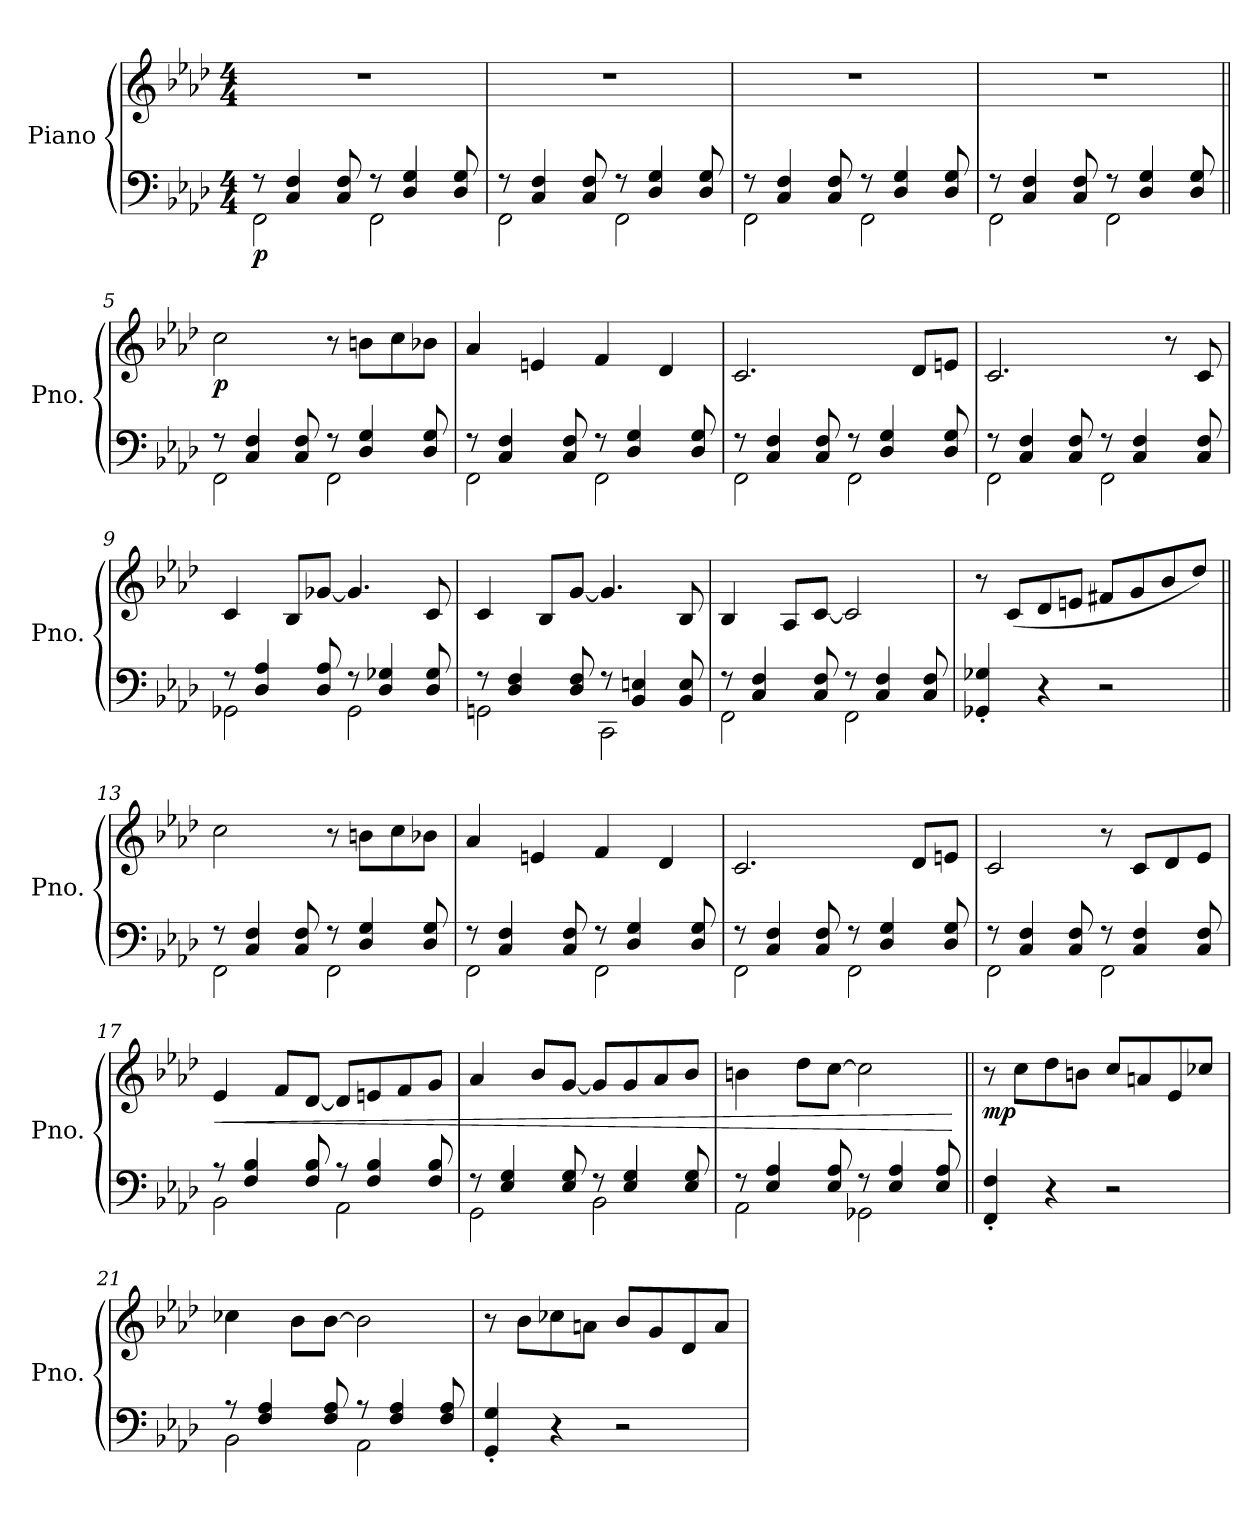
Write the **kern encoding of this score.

**kern	**kern	**dynam
*part1	*part1	*part1
*staff2	*staff1	*staff1/2
*I"Piano	*	*
*I'Pno.	*	*
*clefF4	*clefG2	*
*k[b-e-a-d-]	*k[b-e-a-d-]	*
*M4/4	*M4/4	*
*MM108	*MM108	*
=1	=1	=1
*^	*	*
!	!	!	!LO:DY:b=2
8r	2FF\	1r	p
4C/ 4F/	.	.	.
8C/ 8F/	.	.	.
8r	2FF\	.	.
4D-/ 4G/	.	.	.
8D-/ 8G/	.	.	.
=2	=2	=2	=2
8r	2FF\	1r	.
4C/ 4F/	.	.	.
8C/ 8F/	.	.	.
8r	2FF\	.	.
4D-/ 4G/	.	.	.
8D-/ 8G/	.	.	.
=3	=3	=3	=3
8r	2FF\	1r	.
4C/ 4F/	.	.	.
8C/ 8F/	.	.	.
8r	2FF\	.	.
4D-/ 4G/	.	.	.
8D-/ 8G/	.	.	.
=4	=4	=4	=4
8r	2FF\	1r	.
4C/ 4F/	.	.	.
8C/ 8F/	.	.	.
8r	2FF\	.	.
4D-/ 4G/	.	.	.
8D-/ 8G/	.	.	.
=5||	=5||	=5||	=5||
!	!	!	!LO:DY:b
8r	2FF\	2cc\	p
4C/ 4F/	.	.	.
8C/ 8F/	.	.	.
8r	2FF\	8r	.
4D-/ 4G/	.	8bn\L	.
.	.	8cc\	.
8D-/ 8G/	.	8b-X\J	.
!!LO:LB:g=z
=6	=6	=6	=6
8r	2FF\	4a-/	.
4C/ 4F/	.	.	.
.	.	4en/	.
8C/ 8F/	.	.	.
8r	2FF\	4f/	.
4D-/ 4G/	.	.	.
.	.	4d-/	.
8D-/ 8G/	.	.	.
=7	=7	=7	=7
8r	2FF\	2.c/	.
4C/ 4F/	.	.	.
8C/ 8F/	.	.	.
8r	2FF\	.	.
4D-/ 4G/	.	.	.
.	.	8d-/L	.
8D-/ 8G/	.	8en/J	.
=8	=8	=8	=8
8r	2FF\	2.c/	.
4C/ 4F/	.	.	.
8C/ 8F/	.	.	.
8r	2FF\	.	.
4C/ 4F/	.	.	.
.	.	8r	.
8C/ 8F/	.	8c/	.
=9	=9	=9	=9
8r	2GG-X\	4c/	.
4D-/ 4A-/	.	.	.
.	.	8B-/L	.
8D-/ 8A-/	.	[8g-X/J	.
8r	2GG-\	4.g-/]	.
4D-/ 4G-X/	.	.	.
8D-/ 8G-/	.	8c/	.
=10	=10	=10	=10
8r	2GGn\	4c/	.
4D-/ 4F/	.	.	.
.	.	8B-/L	.
8D-/ 8F/	.	[8g/J	.
8r	2CC\	4.g/]	.
4BB-/ 4En/	.	.	.
8BB-/ 8E/	.	8B-/	.
!!LO:LB:g=z
=11	=11	=11	=11
8r	2FF\	4B-/	.
4C/ 4F/	.	.	.
.	.	8A-/L	.
8C/ 8F/	.	[8c/J	.
8r	2FF\	2c/]	.
4C/ 4F/	.	.	.
8C/ 8F/	.	.	.
*v	*v	*	*
=12	=12	=12
4GG-X/' 4G-X/'	8r	.
.	(<8c/L	.
4r	8d-/	.
.	8en/J	.
2r	8f#X/L	.
.	8g/	.
.	8b-/	.
.	8dd-/J)	.
=13||	=13||	=13||
*^	*	*
8r	2FF\	2cc\	.
4C/ 4F/	.	.	.
8C/ 8F/	.	.	.
8r	2FF\	8r	.
4D-/ 4G/	.	8bn\L	.
.	.	8cc\	.
8D-/ 8G/	.	8b-X\J	.
=14	=14	=14	=14
8r	2FF\	4a-/	.
4C/ 4F/	.	.	.
.	.	4en/	.
8C/ 8F/	.	.	.
8r	2FF\	4f/	.
4D-/ 4G/	.	.	.
.	.	4d-/	.
8D-/ 8G/	.	.	.
=15	=15	=15	=15
8r	2FF\	2.c/	.
4C/ 4F/	.	.	.
8C/ 8F/	.	.	.
8r	2FF\	.	.
4D-/ 4G/	.	.	.
.	.	8d-/L	.
8D-/ 8G/	.	8en/J	.
!!LO:LB:g=z
=16	=16	=16	=16
8r	2FF\	2c/	.
4C/ 4F/	.	.	.
8C/ 8F/	.	.	.
8r	2FF\	8r	.
4C/ 4F/	.	8c/L	.
.	.	8d-/	.
8C/ 8F/	.	8e-/J	.
=17	=17	=17	=17
!	!	!	!LO:HP:b
8r	2BB-\	4e-/	<
4F/ 4B-/	.	.	.
.	.	8f/L	.
8F/ 8B-/	.	[8d-/J	.
8r	2AA-\	8d-/L]	.
4F/ 4B-/	.	8en/	.
.	.	8f/	.
8F/ 8B-/	.	8g/J	.
=18	=18	=18	=18
8r	2GG\	4a-/	.
4E-/ 4G/	.	.	.
.	.	8b-/L	.
8E-/ 8G/	.	[8g/J	.
8r	2BB-\	8g/L]	.
4E-/ 4G/	.	8g/	.
.	.	8a-/	.
8E-/ 8G/	.	8b-/J	.
=19	=19	=19	=19
8r	2AA-\	4bn\	.
4E-/ 4A-/	.	.	.
.	.	8dd-\L	.
8E-/ 8A-/	.	[8cc\J	.
8r	2GG-X\	2cc\]	.
4E-/ 4A-/	.	.	.
8E-/ 8A-/	.	.	.
*v	*v	*	*
.	.	[
=20||	=20||	=20||
!	!	!LO:DY:b
4FF/' 4F/'	8r	mp
.	8cc\L	.
4r	8dd-\	.
.	8bn\J	.
2r	8cc/L	.
.	8an/	.
.	8e-/	.
.	8cc-X/J	.
!!LO:LB:g=z
=21	=21	=21
*^	*	*
8r	2BB-\	4cc-X\	.
4F/ 4A-/	.	.	.
.	.	8b-\L	.
8F/ 8A-/	.	[8b-\J	.
8r	2AA-\	2b-\]	.
4F/ 4A-/	.	.	.
8F/ 8A-/	.	.	.
*v	*v	*	*
=22	=22	=22
4GG/' 4G/'	8r	.
.	8b-\L	.
4r	8cc-X\	.
.	8an\J	.
2r	8b-/L	.
.	8g/	.
.	8d-/	.
.	8a/J	.
=	=	=
*-	*-	*-
